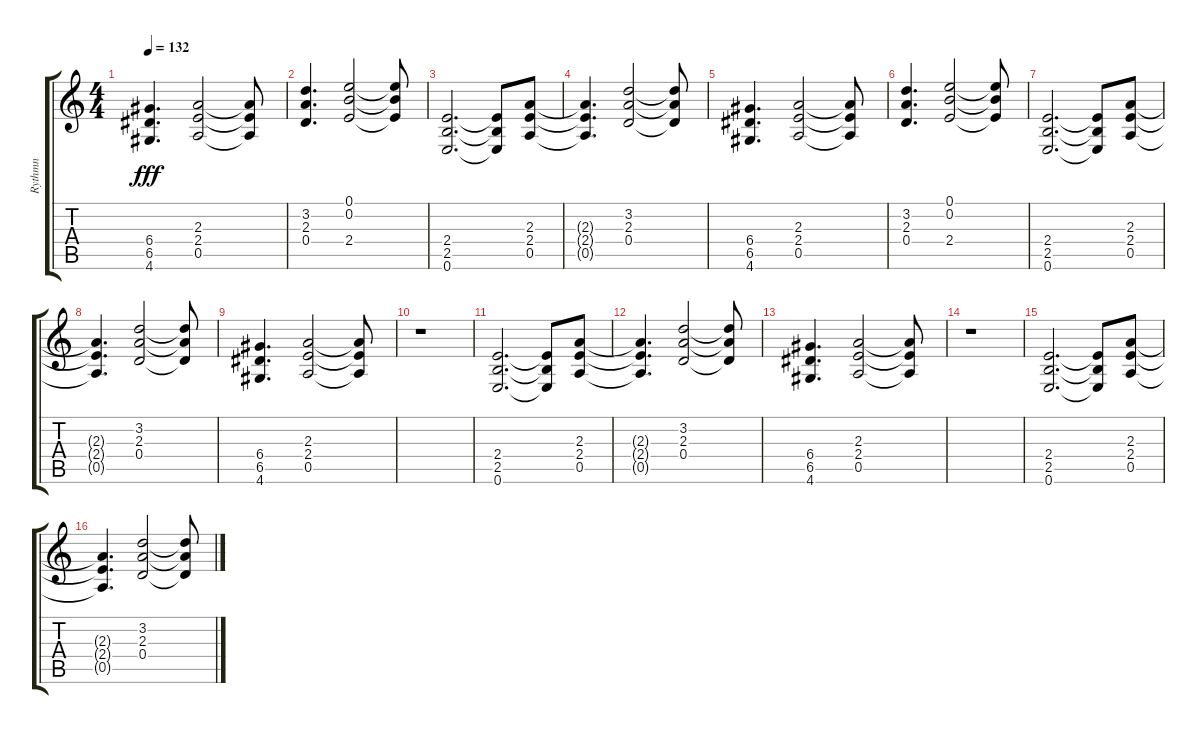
\track ("Rythmn" "Rythmn") {instrument distortionguitar}
\staff {score tabs}
\tuning (E4 B3 G3 D3 A2 E2) {hide}
\ts (4 4)
\tempo 132
\clef g2
\ks c
(6.4 6.5 4.6).4{d dy fff} (2.3 2.4 0.5).2 (2.3{t} 2.4{t} 0.5{t}).8 |
(3.2 2.3 0.4).4{d} (0.1 0.2 2.4).2 (0.1{t} 0.2{t} 2.4{t}).8 |
(2.4 2.5 0.6).2{d} (2.4{t} 2.5{t} 0.6{t}).8 (2.3 2.4 0.5).8 |
(2.3{t} 2.4{t} 0.5{t}).4{d} (3.2 2.3 0.4).2 (3.2{t} 2.3{t} 0.4{t}).8 |
(6.4 6.5 4.6).4{d} (2.3 2.4 0.5).2 (2.3{t} 2.4{t} 0.5{t}).8 |
(3.2 2.3 0.4).4{d} (0.1 0.2 2.4).2 (0.1{t} 0.2{t} 2.4{t}).8 |
(2.4 2.5 0.6).2{d} (2.4{t} 2.5{t} 0.6{t}).8 (2.3 2.4 0.5).8 |
(2.3{t} 2.4{t} 0.5{t}).4{d} (3.2 2.3 0.4).2 (3.2{t} 2.3{t} 0.4{t}).8 |
(6.4 6.5 4.6).4{d} (2.3 2.4 0.5).2 (2.3{t} 2.4{t} 0.5{t}).8 |
r.1 |
(2.4 2.5 0.6).2{d} (2.4{t} 2.5{t} 0.6{t}).8 (2.3 2.4 0.5).8 |
(2.3{t} 2.4{t} 0.5{t}).4{d} (3.2 2.3 0.4).2 (3.2{t} 2.3{t} 0.4{t}).8 |
(6.4 6.5 4.6).4{d} (2.3 2.4 0.5).2 (2.3{t} 2.4{t} 0.5{t}).8 |
r.1 |
(2.4 2.5 0.6).2{d volume 16} (2.4{t} 2.5{t} 0.6{t}).8 (2.3 2.4 0.5).8 |
(2.3{t} 2.4{t} 0.5{t}).4{d} (3.2 2.3 0.4).2 (3.2{t} 2.3{t} 0.4{t}).8
